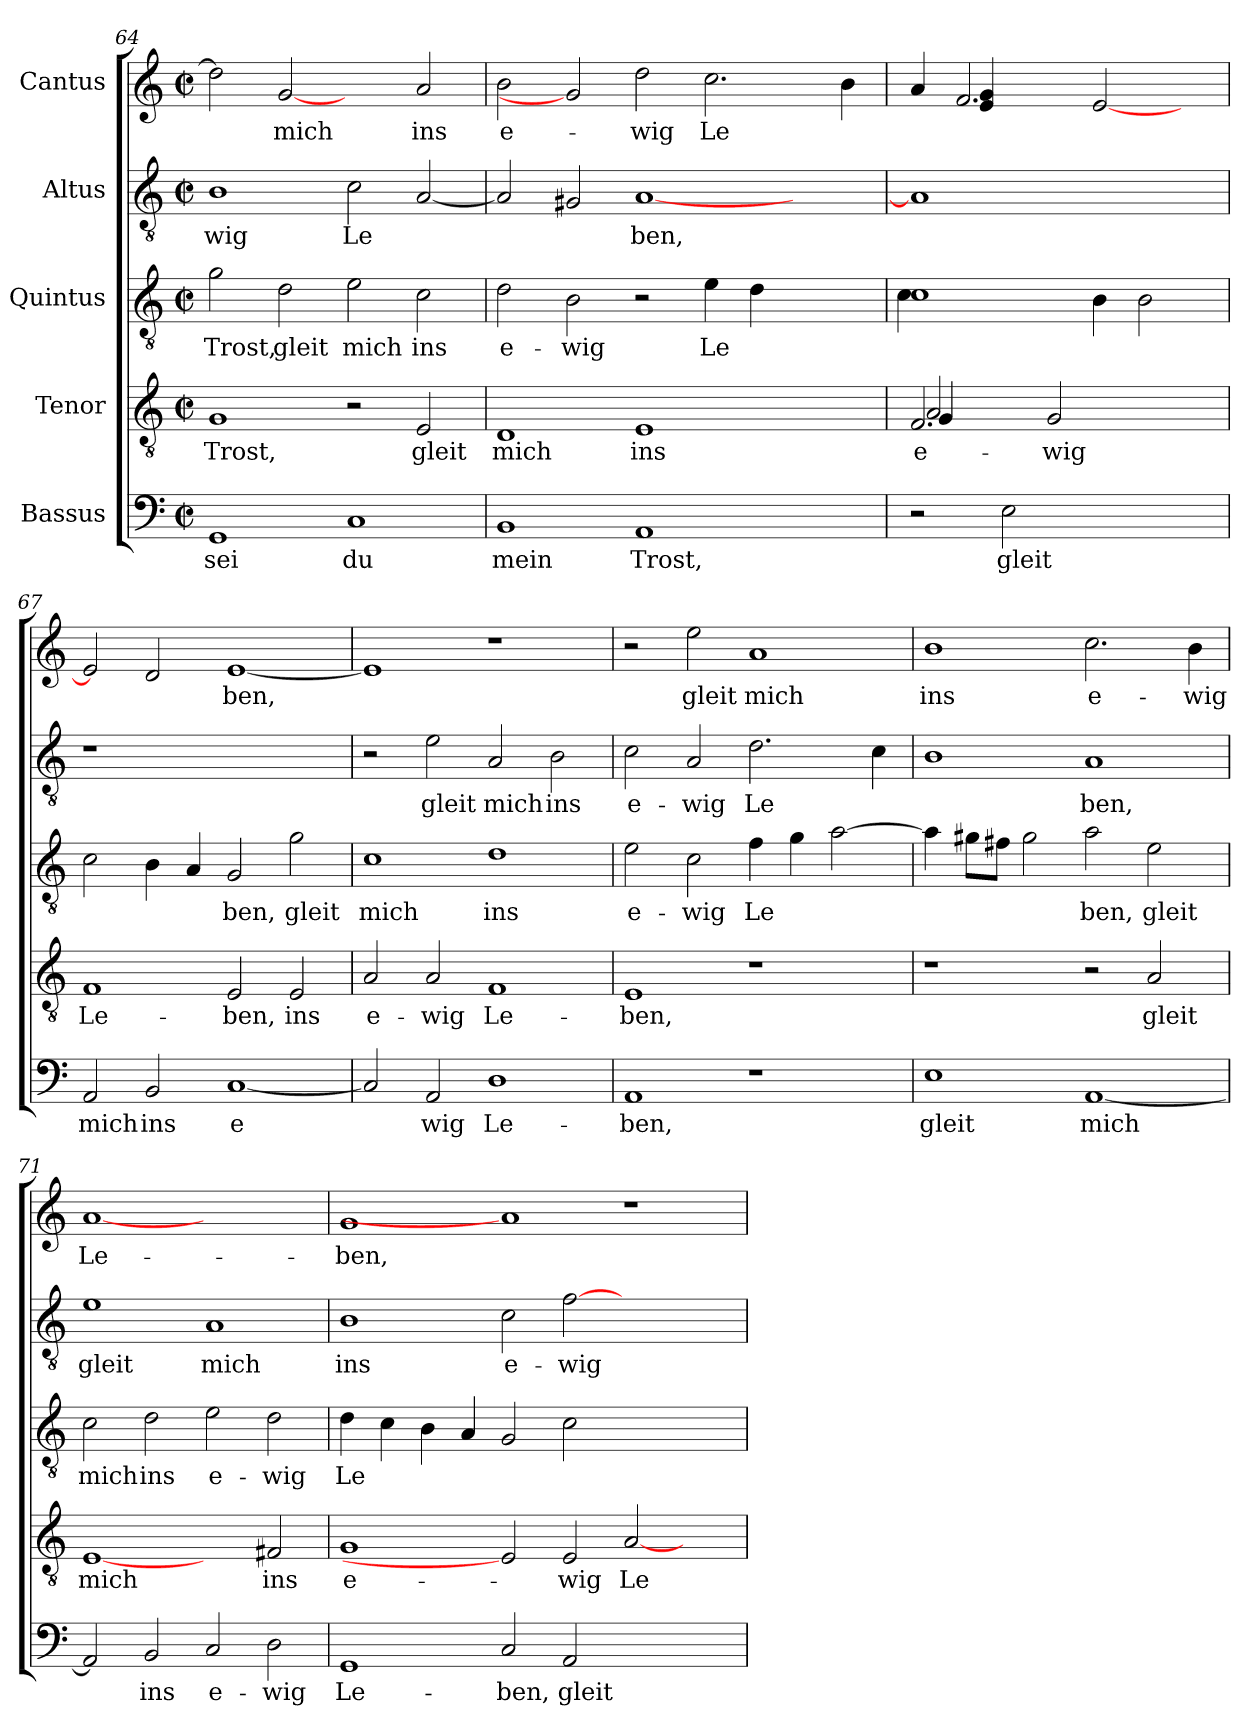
**kern	**text	**kern	**text	**kern	**text	**kern	**text	**kern	**text
*part5	*part5	*part4	*part4	*part3	*part3	*part2	*part2	*part1	*part1
*staff5	*staff5	*staff4	*staff4	*staff3	*staff3	*staff2	*staff2	*staff1	*staff1
*I"Bassus	*	*I"Tenor	*	*I"Quintus	*	*I"Altus	*	*I"Cantus	*
*clefF4	*	*clefGv2	*	*clefGv2	*	*clefGv2	*	*clefG2	*
*k[]	*	*k[]	*	*k[]	*	*k[]	*	*k[]	*
*C:	*	*C:	*	*C:	*	*C:	*	*C:	*
*M2/2	*	*M2/2	*	*M2/2	*	*M2/2	*	*M2/2	*
*met(c|)	*	*met(c|)	*	*met(c|)	*	*met(c|)	*	*met(c|)	*
=64	=64	=64	=64	=64	=64	=64	=64	=64	=64
!	!LO:LY:b:cj	!	!LO:LY:b:cj	!	!LO:LY:b:cj	!	!LO:LY:b:cj	!	!LO:LY:b:cj
1GG	sei	1G	Trost,	2g\	Trost,	1B	-wig	2dd\]	.
!	!	!	!	!	!LO:LY:b:cj	!	!	!	!LO:LY:b:cj
.	.	.	.	2d\	gleit	.	.	[2g	mich
!	!LO:LY:b:cj	!	!	!	!LO:LY:b:cj	!	!LO:LY:b:cj	!	!
1C	du	2r	.	2e\	mich	2c\	Le-	2ryy	.
!	!	!	!LO:LY:b:cj	!	!LO:LY:b:cj	!	!LO:LY:b:cj	!	!LO:LY:b:cj
.	.	2E/	gleit	2c\	ins	[<2A/	--	2a/	ins
=65	=65	=65	=65	=65	=65	=65	=65	=65	=65
!	!LO:LY:b:cj	!	!LO:LY:b:cj	!	!LO:LY:b:cj	!	!LO:LY:b:cj	!	!LO:LY:b:cj
1BB	mein	1D	mich	2d\	e-	2A/]	--	2b\	e-
!	!	!	!	!	!LO:LY:b:cj	!	!LO:LY:b:cj	!	!
.	.	.	.	2B\	-wig	2G#X/	--	2g]	.
!	!LO:LY:b:cj	!	!LO:LY:b:cj	!	!	!	!LO:LY:b:cj	!	!LO:LY:b:cj
1AA	Trost,	1E	ins	2r	.	[<1A	-ben,	2dd\	-wig
!	!	!	!	!	!LO:LY:b:cj	!	!	!	!LO:LY:b:cj
.	.	.	.	4e\	Le-	.	.	2.cc\	Le-
!	!	!	!	!	!LO:LY:b:cj	!	!	!	!
.	.	.	.	4d\	--	.	.	.	.
2ryy	.	2ryy	.	2ryy	.	2ryy	.	.	.
!	!	!	!	!	!	!	!	!	!LO:LY:b:cj
.	.	.	.	.	.	.	.	4b\	--
!!LO:LB:g=z
=66	=66	=66	=66	=66	=66	=66	=66	=66	=66
*	*	*^	*	*	*	*	*	*	*
*	*	*	*^	*	*	*	*	*	*	*
!	!	!	!	!	!LO:LY:b:cj	!	!LO:LY:b:cj	!	!LO:LY:b:cj	!	!LO:LY:b:cj
*	*	*	*	*	*	*^	*	*	*	*^	*
2r	.	2.F/	2A/	4G/	e-	1c	4c\	--	1A]	.	4a/	4ryy	--
!	!	!	!	!	!	!	!	!	!	!	!	!	!LO:LY:b:cj
.	.	.	.	2ryy	.	.	1.ryy	.	.	.	2.f/	4g/ 4e/	--
!	!LO:LY:b:cj	!	!	!	!	!	!	!	!	!	!	!	!
2E\	gleit	.	2ryy	.	.	.	.	.	.	.	.	4ryy	.
!	!	!	!	!	!LO:LY:b:cj	!	!	!	!	!	!	!	!
.	.	2G/	.	1ryy	-wig	.	.	.	.	.	.	1ryy	.
!	!	!	!	!	!	!	!	!LO:LY:b:cj	!	!	!	!	!LO:LY:b:cj
2.ryy	.	.	2.ryy	.	.	4B\	.	--	2.ryy	.	[<2e/	.	--
!	!	!	!	!	!	!	!	!LO:LY:b:cj	!	!	!	!	!
.	.	2ryy	.	.	.	2B\	.	--	.	.	.	.	.
.	.	.	.	.	.	.	.	.	.	.	4ryy	.	.
*	*	*v	*v	*v	*	*	*	*	*	*	*v	*v	*
*	*	*	*	*v	*v	*	*	*	*	*
=67	=67	=67	=67	=67	=67	=67	=67	=67	=67
!	!LO:LY:b:cj	!	!LO:LY:b:cj	!	!LO:LY:b:cj	!	!	!	!LO:LY:b:cj
2AA/	mich	1F	Le-	2c\	--	1r	.	2e/]	--
!	!LO:LY:b:cj	!	!	!	!LO:LY:b:cj	!	!	!	!LO:LY:b:cj
2BB/	ins	.	.	4B\	--	.	.	2d/	--
!	!	!	!	!	!LO:LY:b:cj	!	!	!	!
.	.	.	.	4A/	--	.	.	.	.
!	!LO:LY:b:cj	!	!LO:LY:b:cj	!	!LO:LY:b:cj	!	!	!	!LO:LY:b:cj
[<1C	e-	2E/	-ben,	2G/	-ben,	1ryy	.	[<1e	-ben,
!	!	!	!LO:LY:b:cj	!	!LO:LY:b:cj	!	!	!	!
.	.	2E/	ins	2g\	gleit	.	.	.	.
=68	=68	=68	=68	=68	=68	=68	=68	=68	=68
!	!LO:LY:b:cj	!	!LO:LY:b:cj	!	!LO:LY:b:cj	!	!	!	!LO:LY:b:cj
2C/]	--	2A/	e-	1c	mich	2r	.	1e]	.
!	!LO:LY:b:cj	!	!LO:LY:b:cj	!	!	!	!LO:LY:b:cj	!	!
2AA/	-wig	2A/	-wig	.	.	2e\	gleit	.	.
!	!LO:LY:b:cj	!	!LO:LY:b:cj	!	!LO:LY:b:cj	!	!LO:LY:b:cj	!	!
1D	Le-	1F	Le-	1d	ins	2A/	mich	1r	.
!	!	!	!	!	!	!	!LO:LY:b:cj	!	!
.	.	.	.	.	.	2B\	ins	.	.
=69	=69	=69	=69	=69	=69	=69	=69	=69	=69
!	!LO:LY:b:cj	!	!LO:LY:b:cj	!	!LO:LY:b:cj	!	!LO:LY:b:cj	!	!
1AA	-ben,	1E	-ben,	2e\	e-	2c\	e-	2r	.
!	!	!	!	!	!LO:LY:b:cj	!	!LO:LY:b:cj	!	!LO:LY:b:cj
.	.	.	.	2c\	-wig	2A/	-wig	2ee\	gleit
!	!	!	!	!	!LO:LY:b:cj	!	!LO:LY:b:cj	!	!LO:LY:b:cj
1r	.	1r	.	4f\	Le-	2.d\	Le-	1a	mich
!	!	!	!	!	!LO:LY:b:cj	!	!	!	!
.	.	.	.	4g\	--	.	.	.	.
!	!	!	!	!	!LO:LY:b:cj	!	!	!	!
.	.	.	.	[>2a\	--	.	.	.	.
!	!	!	!	!	!	!	!LO:LY:b:cj	!	!
.	.	.	.	.	.	4c\	--	.	.
=70	=70	=70	=70	=70	=70	=70	=70	=70	=70
!	!LO:LY:b:cj	!	!	!	!LO:LY:b:cj	!	!LO:LY:b:cj	!	!LO:LY:b:cj
1E	gleit	1r	.	4a\]	--	1B	--	1b	ins
!	!	!	!	!	!LO:LY:b:cj	!	!	!	!
.	.	.	.	8g#X\L	--	.	.	.	.
!	!	!	!	!	!LO:LY:b:cj	!	!	!	!
.	.	.	.	8f#\J	--	.	.	.	.
!	!	!	!	!	!LO:LY:b:cj	!	!	!	!
.	.	.	.	2g#\	--	.	.	.	.
!	!LO:LY:b:cj	!	!	!	!LO:LY:b:cj	!	!LO:LY:b:cj	!	!LO:LY:b:cj
[<1AA	mich	2r	.	2a\	-ben,	1A	-ben,	2.cc\	e-
!	!	!	!LO:LY:b:cj	!	!LO:LY:b:cj	!	!	!	!
.	.	2A/	gleit	2e\	gleit	.	.	.	.
!	!	!	!	!	!	!	!	!	!LO:LY:b:cj
.	.	.	.	.	.	.	.	4b\	-wig
!!LO:PB:g=z
=71	=71	=71	=71	=71	=71	=71	=71	=71	=71
!	!LO:LY:b:cj	!	!LO:LY:b:cj	!	!LO:LY:b:cj	!	!LO:LY:b:cj	!	!LO:LY:b:cj
2AA/]	.	[1E	mich	2c\	mich	1e	gleit	[1a	Le-
!	!LO:LY:b:cj	!	!	!	!LO:LY:b:cj	!	!	!	!
2BB/	ins	.	.	2d\	ins	.	.	.	.
!	!LO:LY:b:cj	!	!	!	!LO:LY:b:cj	!	!LO:LY:b:cj	!	!
2C/	e-	2ryy	.	2e\	e-	1A	mich	1ryy	.
!	!LO:LY:b:cj	!	!LO:LY:b:cj	!	!LO:LY:b:cj	!	!	!	!
2D\	-wig	2F#X/	ins	2d\	-wig	.	.	.	.
=72	=72	=72	=72	=72	=72	=72	=72	=72	=72
!	!LO:LY:b:cj	!	!LO:LY:b:cj	!	!LO:LY:b:cj	!	!LO:LY:b:cj	!	!LO:LY:b:cj
1GG	Le-	1G	e-	4d\	Le-	1B	ins	1g	-ben,
!	!	!	!	!	!LO:LY:b:cj	!	!	!	!
.	.	.	.	4c\	--	.	.	.	.
!	!	!	!	!	!LO:LY:b:cj	!	!	!	!
.	.	.	.	4B\	--	.	.	.	.
!	!	!	!	!	!LO:LY:b:cj	!	!	!	!
.	.	.	.	4A/	--	.	.	.	.
!	!LO:LY:b:cj	!	!	!	!LO:LY:b:cj	!	!LO:LY:b:cj	!	!
2C/	-ben,	2E]	.	2G/	--	2c\	e-	1a]	.
!	!LO:LY:b:cj	!	!LO:LY:b:cj	!	!LO:LY:b:cj	!	!LO:LY:b:cj	!	!
2AA/	gleit	2E/	-wig	2c\	--	[>2f\	-wig	.	.
!	!	!	!LO:LY:b:cj	!	!	!	!	!	!
1ryy	.	[<2A/	Le-	1ryy	.	1ryy	.	1r	.
.	.	2ryy	.	.	.	.	.	.	.
=	=	=	=	=	=	=	=	=	=
*-	*-	*-	*-	*-	*-	*-	*-	*-	*-
